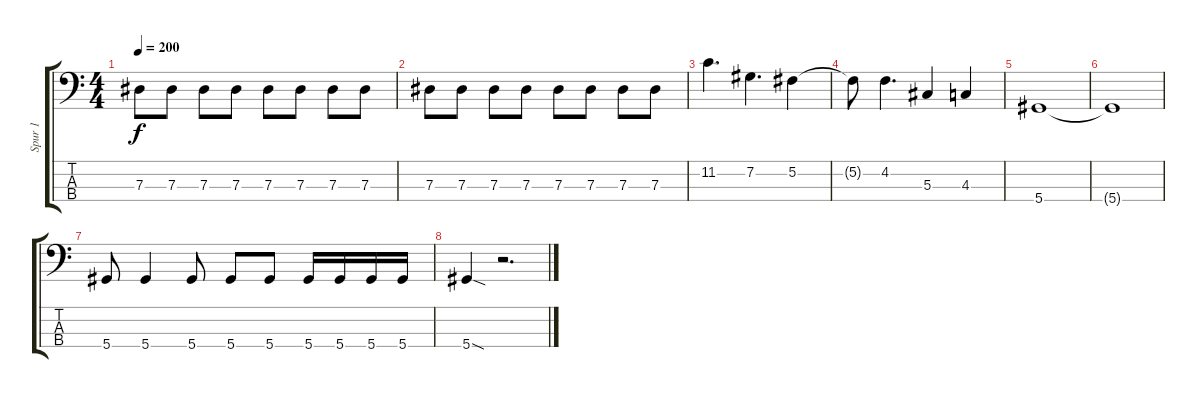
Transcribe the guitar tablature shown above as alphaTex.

\track ("Spur 1" "Spur 1") {instrument electricbassfinger}
\staff {score tabs}
\tuning (Gb2 Db2 Ab1 Eb1) {hide}
\ts (4 4)
\tempo 200
\clef f4
\ks c
7.3.8{dy f} 7.3.8 7.3.8 7.3.8 7.3.8 7.3.8 7.3.8 7.3.8 |
7.3.8 7.3.8 7.3.8 7.3.8 7.3.8 7.3.8 7.3.8 7.3.8 |
11.2.4{d} 7.2.4{d} 5.2.4 |
5.2{t}.8 4.2.4{d} 5.3.4 4.3.4 |
5.4.1 |
5.4{t}.1 |
5.4.8 5.4.4 5.4.8 5.4.8 5.4.8 5.4.16 5.4.16 5.4.16 5.4.16 |
5.4{sod}.4 r.2{d}
